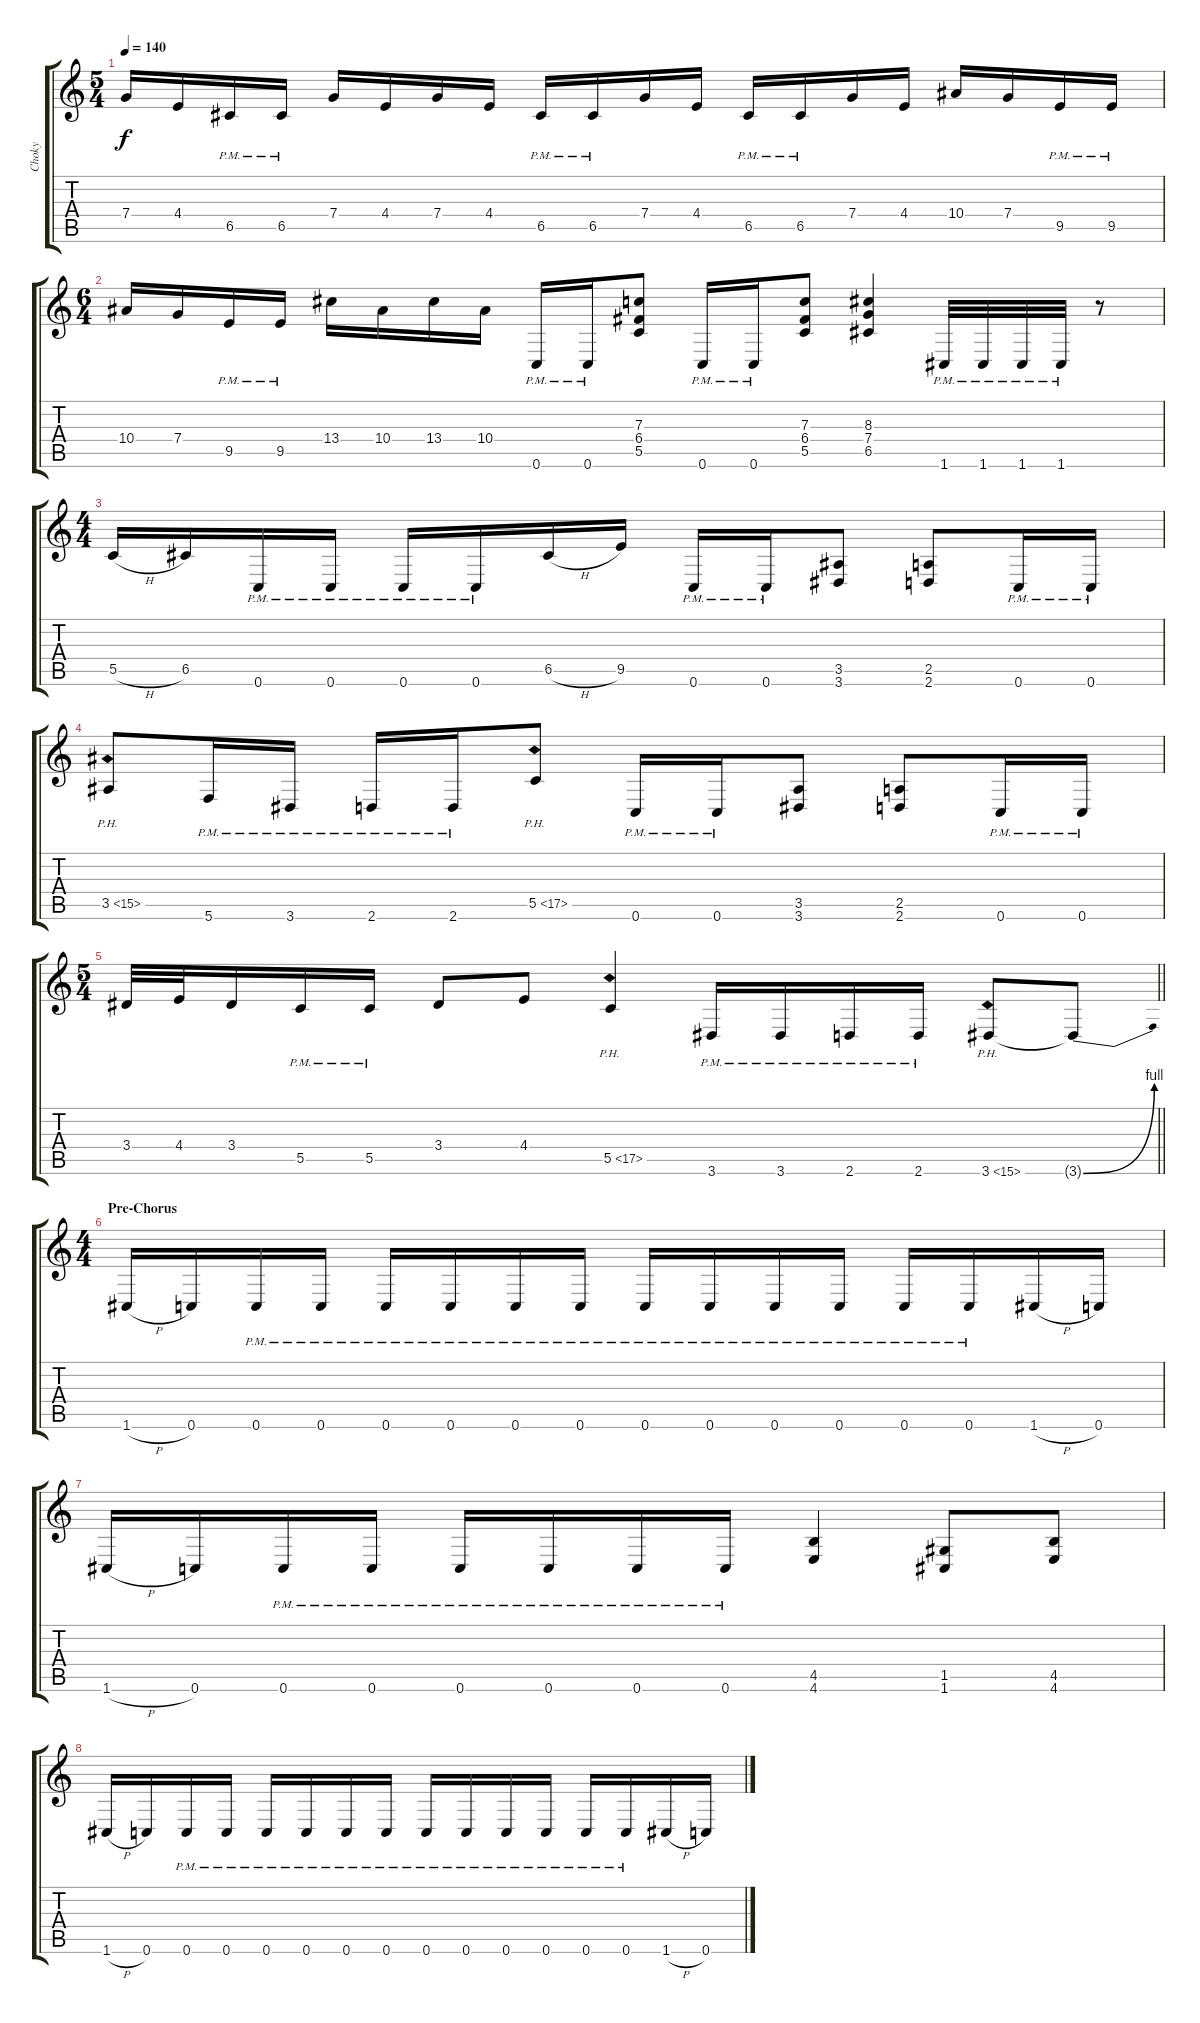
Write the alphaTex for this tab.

\track ("Choky" "Choky") {instrument distortionguitar}
\staff {score tabs}
\tuning (D4 A3 F3 C3 G2 C2) {hide}
\ts (5 4)
\tempo 140
\clef g2
\ks c
7.4.16{dy f} 4.4.16 6.5{pm}.16 6.5{pm}.16 7.4.16 4.4.16 7.4.16 4.4.16 6.5{pm}.16 6.5{pm}.16 7.4.16 4.4.16 6.5{pm}.16 6.5{pm}.16 7.4.16 4.4.16 10.4.16 7.4.16 9.5{pm}.16 9.5{pm}.16 |
\ts (6 4)
10.4.16 7.4.16 9.5{pm}.16 9.5{pm}.16 13.4.16 10.4.16 13.4.16 10.4.16 0.6{pm}.16 0.6{pm}.16 (7.3 6.4 5.5).8 0.6{pm}.16 0.6{pm}.16 (7.3 6.4 5.5).8 (8.3 7.4 6.5).4 1.6{pm}.32 1.6{pm}.32 1.6{pm}.32 1.6{pm}.32 r.8 |
\ts (4 4)
5.5{h}.16 6.5.16 0.6{pm}.16 0.6{pm}.16 0.6{pm}.16 0.6{pm}.16 6.5{h}.16 9.5.16 0.6{pm}.16 0.6{pm}.16 (3.5 3.6).8 (2.5 2.6).8 0.6{pm}.16 0.6{pm}.16 |
3.5{ph 12}.8 5.6{pm}.16 3.6{pm}.16 2.6{pm}.16 2.6{pm}.16 5.5{ph 12}.8 0.6{pm}.16 0.6{pm}.16 (3.5 3.6).8 (2.5 2.6).8 0.6{pm}.16 0.6{pm}.16 |
\ts (5 4)
\barLineRight lightlight
3.4.32 4.4.32 3.4.16 5.5{pm}.16 5.5{pm}.16 3.4.8 4.4.8 5.5{ph 12}.4{instrument guitarharmonics} 3.6{pm}.16{instrument distortionguitar} 3.6{pm}.16 2.6{pm}.16 2.6{pm}.16 3.6{ph 12}.8{instrument guitarharmonics} 3.6{be (bend 0 0 60 4) t}.8 |
\ts (4 4)
\section ("" "Pre-Chorus")
1.6{h}.16{instrument distortionguitar} 0.6.16 0.6{pm}.16 0.6{pm}.16 0.6{pm}.16 0.6{pm}.16 0.6{pm}.16 0.6{pm}.16 0.6{pm}.16 0.6{pm}.16 0.6{pm}.16 0.6{pm}.16 0.6{pm}.16 0.6{pm}.16 1.6{h}.16 0.6.16 |
1.6{h}.16 0.6.16 0.6{pm}.16 0.6{pm}.16 0.6{pm}.16 0.6{pm}.16 0.6{pm}.16 0.6{pm}.16 (4.5 4.6).4 (1.5 1.6).8 (4.5 4.6).8 |
1.6{h}.16 0.6.16 0.6{pm}.16 0.6{pm}.16 0.6{pm}.16 0.6{pm}.16 0.6{pm}.16 0.6{pm}.16 0.6{pm}.16 0.6{pm}.16 0.6{pm}.16 0.6{pm}.16 0.6{pm}.16 0.6{pm}.16 1.6{h}.16 0.6.16
